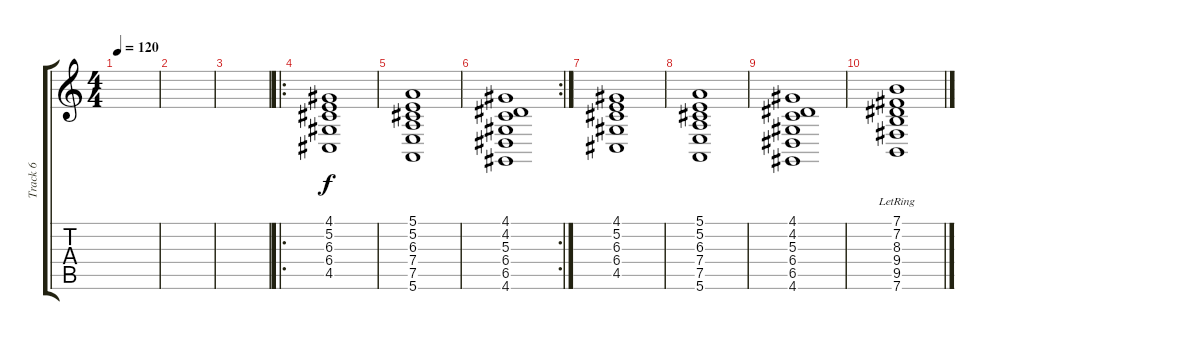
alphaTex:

\track ("Track 6" "Track 6") {instrument violin}
\staff {score tabs}
\tuning (E4 B3 G3 D3 A2 E2) {hide}
\ts (4 4)
\tempo 120
\clef g2
\ks c
|
|
|
\ro
(4.1 5.2 6.3 6.4 4.5).1 |
(5.1 5.2 6.3 7.4 7.5 5.6).1 |
\rc 2
(4.1 4.2 5.3 6.4 6.5 4.6).1 |
(4.1 5.2 6.3 6.4 4.5).1 |
(5.1 5.2 6.3 7.4 7.5 5.6).1 |
(4.1 4.2 5.3 6.4 6.5 4.6).1 |
(7.1{lr} 7.2{lr} 8.3{lr} 9.4{lr} 9.5{lr} 7.6{lr}).1
